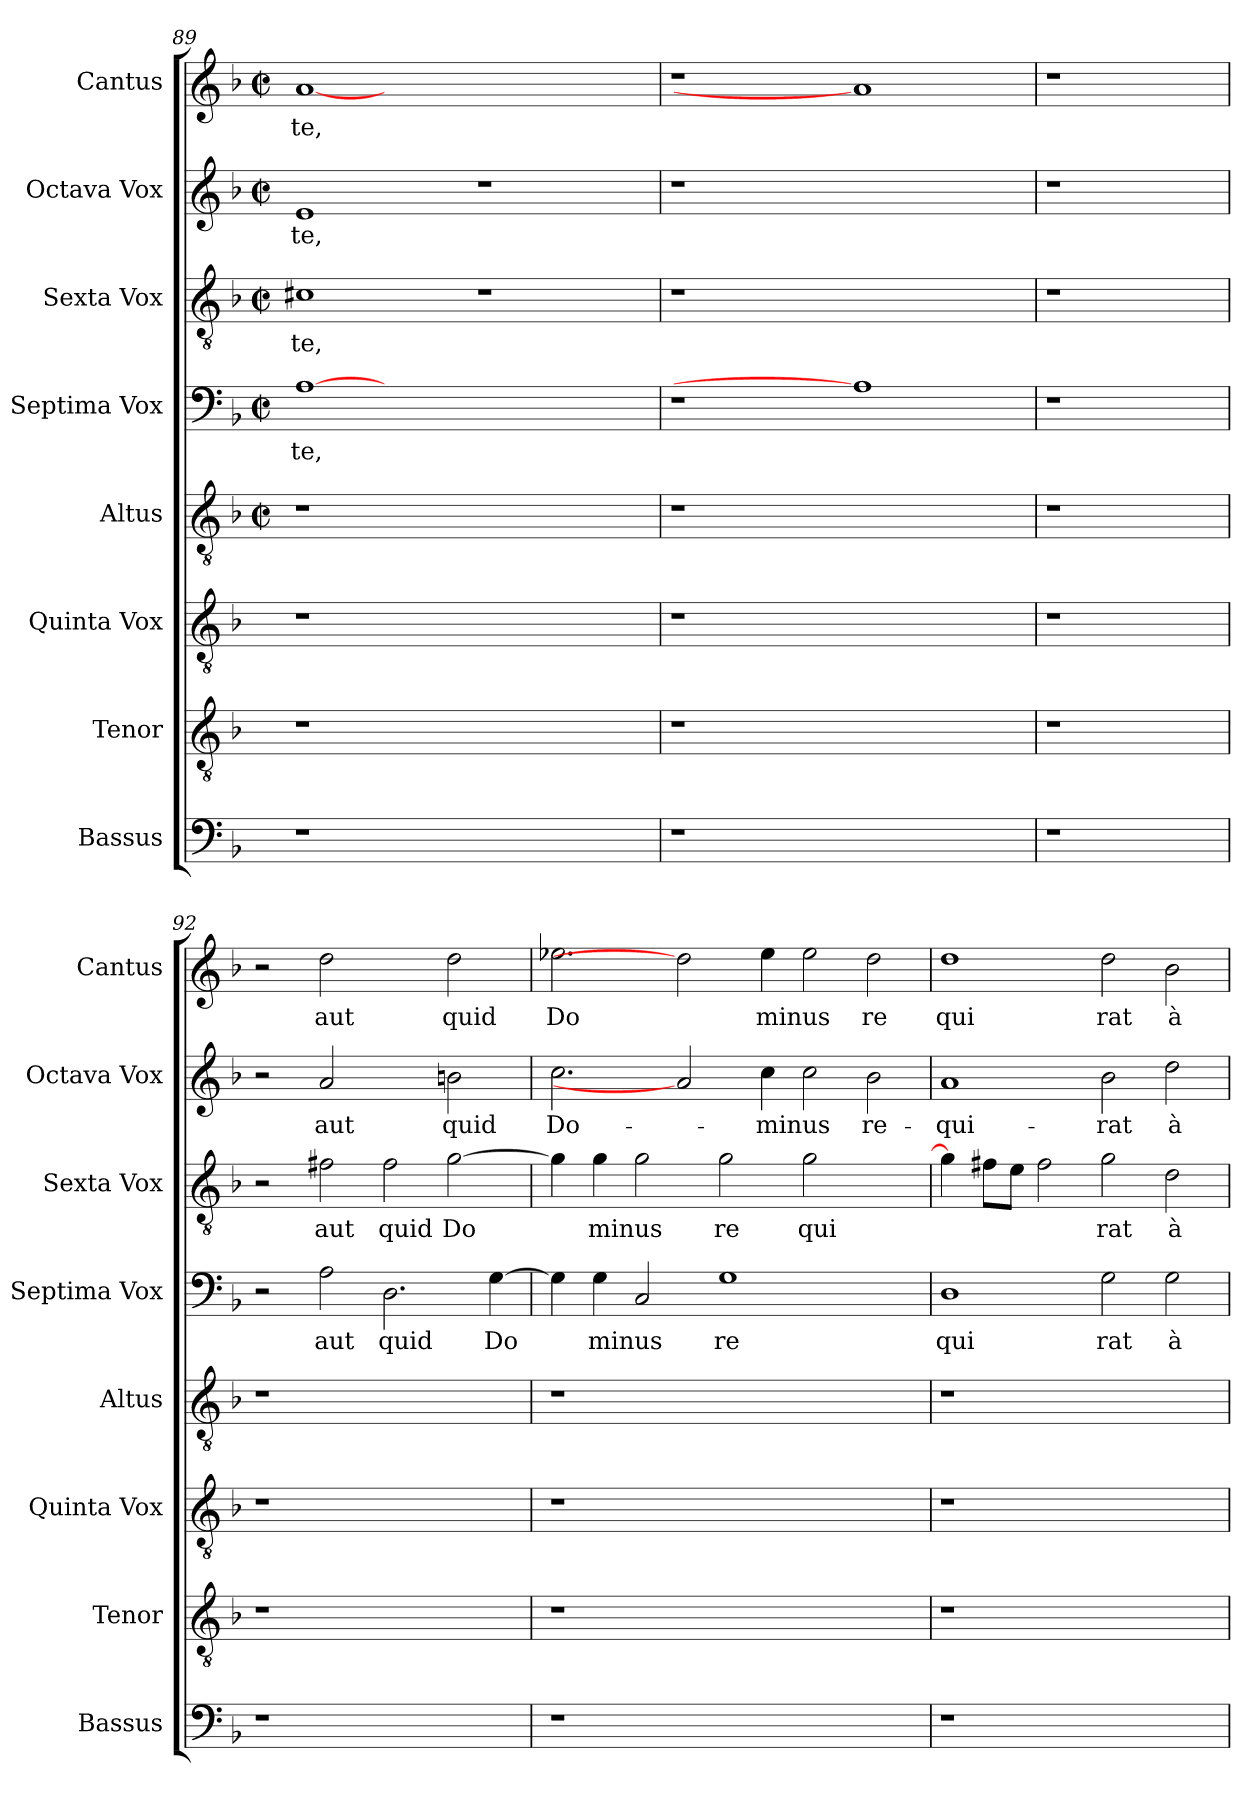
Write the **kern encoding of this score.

**kern	**kern	**kern	**kern	**kern	**text	**kern	**text	**kern	**text	**kern	**text
*part8	*part7	*part6	*part5	*part4	*part4	*part3	*part3	*part2	*part2	*part1	*part1
*staff8	*staff7	*staff6	*staff5	*staff4	*staff4	*staff3	*staff3	*staff2	*staff2	*staff1	*staff1
*I"Bassus	*I"Tenor	*I"Quinta  Vox	*I"Altus	*I"Septima  Vox	*	*I"Sexta  Vox	*	*I"Octava  Vox	*	*I"Cantus	*
*I'Bassus	*I'Tenor	*I'Quinta  Vox	*I'Altus	*I'Septima  Vox	*	*I'Sexta  Vox	*	*I'Octava  Vox	*	*I'Cantus	*
*clefF4	*clefGv2	*clefGv2	*clefGv2	*clefF4	*	*clefGv2	*	*clefG2	*	*clefG2	*
*ITrd-3c-5	*ITrd-3c-5	*ITrd-3c-5	*ITrd-3c-5	*	*	*	*	*	*	*	*
*k[b-e-]	*k[b-e-]	*k[b-e-]	*k[b-e-]	*k[b-]	*	*k[b-]	*	*k[b-]	*	*k[b-]	*
*B-:	*B-:	*B-:	*B-:	*F:	*	*F:	*	*F:	*	*F:	*
*	*	*	*M2/2	*M2/2	*	*M2/2	*	*M2/2	*	*M2/2	*
*	*	*	*met(c|)	*met(c|)	*	*met(c|)	*	*met(c|)	*	*met(c|)	*
=89	=89	=89	=89	=89	=89	=89	=89	=89	=89	=89	=89
!	!	!	!	!	!LO:LY:b:cj	!	!LO:LY:b:cj	!	!LO:LY:b:cj	!	!LO:LY:b:cj
1r	1r	1r	1r	[1A	te,	1c#X	te,	1e	te,	[1a	te,
1ryy	1ryy	1ryy	1ryy	1ryy	.	1r	.	1r	.	1ryy	.
!!LO:LB:g=z
=90	=90	=90	=90	=90	=90	=90	=90	=90	=90	=90	=90
1r	1r	1r	1r	1r	.	1r	.	1r	.	1r	.
1ryy	1ryy	1ryy	1ryy	1A]	.	1ryy	.	1ryy	.	1a]	.
=91	=91	=91	=91	=91	=91	=91	=91	=91	=91	=91	=91
1r	1r	1r	1r	1r	.	1r	.	1r	.	1r	.
=92	=92	=92	=92	=92	=92	=92	=92	=92	=92	=92	=92
1r	1r	1r	1r	2r	.	2r	.	2r	.	2r	.
!	!	!	!	!	!LO:LY:b:cj	!	!LO:LY:b:cj	!	!LO:LY:b:cj	!	!LO:LY:b:cj
.	.	.	.	2A\	aut	2f#X\	aut	[2a	aut	[2dd	aut
!	!	!	!	!	!LO:LY:b:cj	!	!LO:LY:b:cj	!	!	!	!
1ryy	1ryy	1ryy	1ryy	2.D\	quid	2f#\	quid	2ryy	.	2ryy	.
!	!	!	!	!	!	!	!LO:LY:b	!	!LO:LY:b:cj	!	!LO:LY:b:cj
.	.	.	.	.	.	[>2g\	Do	2bn\	quid	2dd\	quid
!	!	!	!	!	!LO:LY:b	!	!	!	!	!	!
.	.	.	.	[>4G\	Do	.	.	.	.	.	.
=93	=93	=93	=93	=93	=93	=93	=93	=93	=93	=93	=93
!	!	!	!	!	!	!	!	!	!LO:LY:b:cj	!	!LO:LY:b:cj
1r	1r	1r	1r	4G\]	.	4g\]	.	2.cc\	Do-	2.ee-X\	Do
!	!	!	!	!	!LO:LY:b	!	!LO:LY:b	!	!	!	!
.	.	.	.	4G\	minus	4g\	minus	.	.	.	.
.	.	.	.	2C/	.	2g\	.	.	.	.	.
.	.	.	.	.	.	.	.	2a]	.	2dd]	.
!	!	!	!	!	!LO:LY:b:cj	!	!LO:LY:b:cj	!	!	!	!
1.ryy	1.ryy	1.ryy	1.ryy	1G	re	2g\	re	.	.	.	.
!	!	!	!	!	!	!	!	!	!LO:LY:b	!	!LO:LY:b
.	.	.	.	.	.	.	.	4cc\	-minus	4ee-\	minus
!	!	!	!	!	!	!	!LO:LY:b	!	!	!	!
.	.	.	.	.	.	[>2g\	qui	2cc\	.	2ee-\	.
!	!	!	!	!	!	!	!	!	!LO:LY:b:cj	!	!LO:LY:b:cj
.	.	.	.	2ryy	.	2ryy	.	2b-\	re-	2dd\	re
=94	=94	=94	=94	=94	=94	=94	=94	=94	=94	=94	=94
!	!	!	!	!	!LO:LY:b:cj	!	!	!	!LO:LY:b:cj	!	!LO:LY:b:cj
1r	1r	1r	1r	1D	qui	4g\]	.	1a	-qui-	1dd	qui
.	.	.	.	.	.	8f#X\L	.	.	.	.	.
.	.	.	.	.	.	8e\J	.	.	.	.	.
.	.	.	.	.	.	2f#\	.	.	.	.	.
!	!	!	!	!	!LO:LY:b:cj	!	!LO:LY:b:cj	!	!LO:LY:b:cj	!	!LO:LY:b:cj
1ryy	1ryy	1ryy	1ryy	2G\	rat	2g\	rat	2b-\	-rat	2dd\	rat
!	!	!	!	!	!LO:LY:b:cj	!	!LO:LY:b:cj	!	!LO:LY:b:cj	!	!LO:LY:b:cj
.	.	.	.	2G\	à	2d\	à	2dd\	à	2b-\	à
=	=	=	=	=	=	=	=	=	=	=	=
*-	*-	*-	*-	*-	*-	*-	*-	*-	*-	*-	*-
